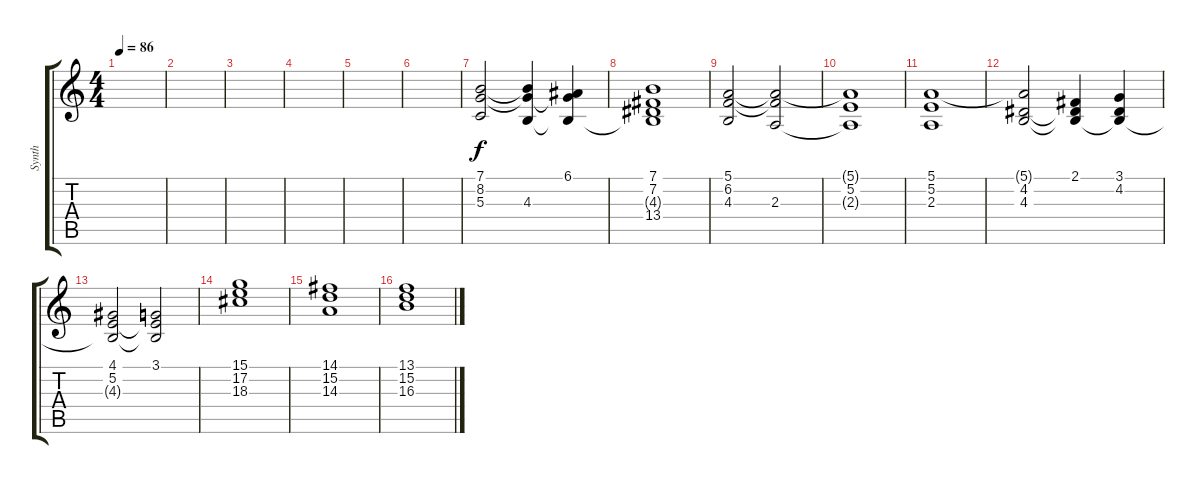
\track ("Synth" "Synth") {instrument synthstrings2}
\staff {score tabs}
\tuning (E4 B3 G3 D3 A2 E2) {hide}
\ts (4 4)
\tempo 86
\clef g2
\ks c
|
|
|
|
|
|
(7.1 8.2 5.3).2 (7.1{t} 8.2{t} 4.3).4 (6.1 8.2{t} 4.3{t}).4 |
(7.1 7.2 4.3{t} 13.4).1 |
(5.1 6.2 4.3).2 (5.1{t} 6.2{t} 2.3).2 |
(5.1{t} 5.2 2.3{t}).1 |
(5.1 5.2 2.3).1 |
(5.1{t} 4.2 4.3).2 (2.1 4.2{t} 4.3{t}).4 (3.1 4.2 4.3{t}).4 |
(4.1 5.2 4.3{t}).2 (3.1 5.2{t} 4.3{t}).2 |
(15.1 17.2 18.3).1 |
(14.1 15.2 14.3).1 |
(13.1 15.2 16.3).1
